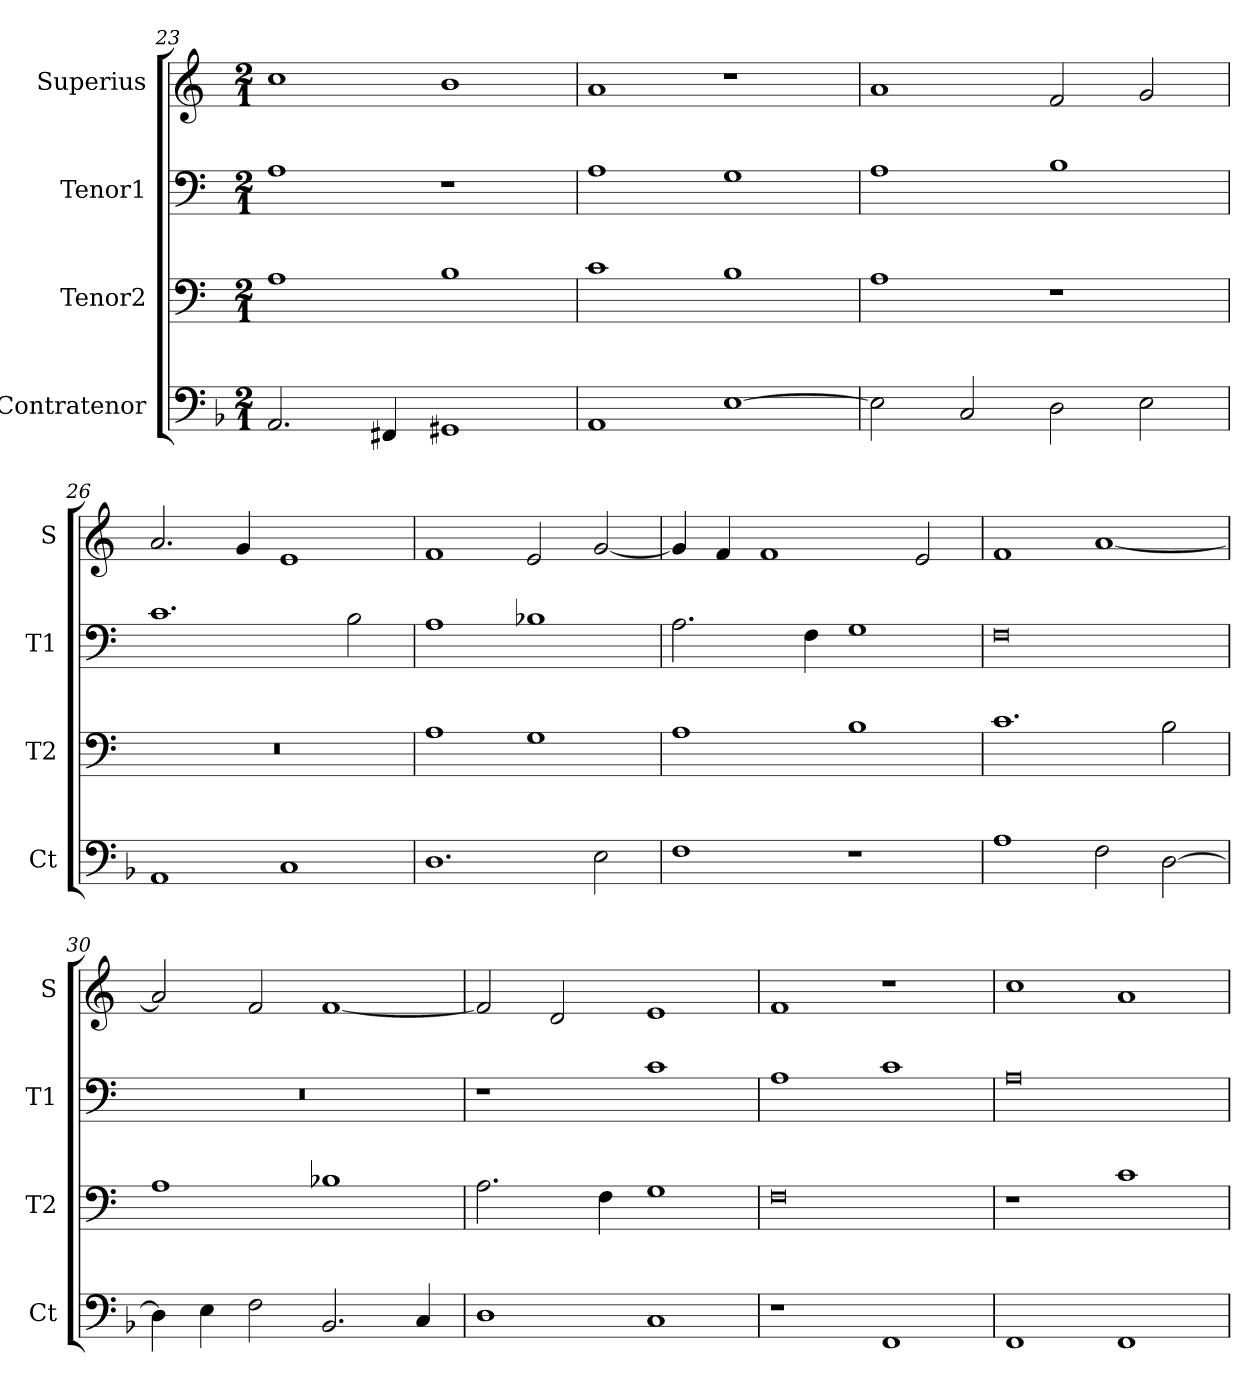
**kern	**kern	**kern	**kern
*part4	*part3	*part2	*part1
*staff4	*staff3	*staff2	*staff1
*I"Contratenor	*I"Tenor2	*I"Tenor1	*I"Superius
*I'Ct	*I'T2	*I'T1	*I'S
*clefF4	*clefF4	*clefF4	*clefG2
*k[b-]	*k[]	*k[]	*k[]
*M2/1	*M2/1	*M2/1	*M2/1
=23	=23	=23	=23
2.AA/	1A	1A	1cc
4FF#X/	.	.	.
1GG#X	1B	1r	1b
=24	=24	=24	=24
1AA	1c	1A	1a
[1E	1B	1G	1r
=25	=25	=25	=25
2E\]	1A	1A	1a
2C/	.	.	.
2D\	1r	1B	2f/
2E\	.	.	2g/
=26	=26	=26	=26
1AA	0r	1.c	2.a/
.	.	.	4g/
1C	.	.	1e
.	.	2B\	.
=27	=27	=27	=27
1.D	1A	1A	1f
.	1G	1B-X	2e/
2E\	.	.	[2g/
=28	=28	=28	=28
1F	1A	2.A\	4g/]
.	.	.	4f/
.	.	.	1f
.	.	4F\	.
1r	1B	1G	.
.	.	.	2e/
=29	=29	=29	=29
1A	1.c	0F	1f
2F\	.	.	[1a
[2D\	2B\	.	.
=30	=30	=30	=30
4D\]	1A	0r	2a/]
4E\	.	.	.
2F\	.	.	2f/
2.BB-/	1B-X	.	[1f
4C/	.	.	.
=31	=31	=31	=31
1D	2.A\	1r	2f/]
.	.	.	2d/
.	4F\	.	.
1C	1G	1c	1e
=32	=32	=32	=32
1r	0F	1A	1f
1FF	.	1c	1r
=33	=33	=33	=33
1FF	1r	0A	1cc
1FF	1c	.	1a
=	=	=	=
*-	*-	*-	*-
